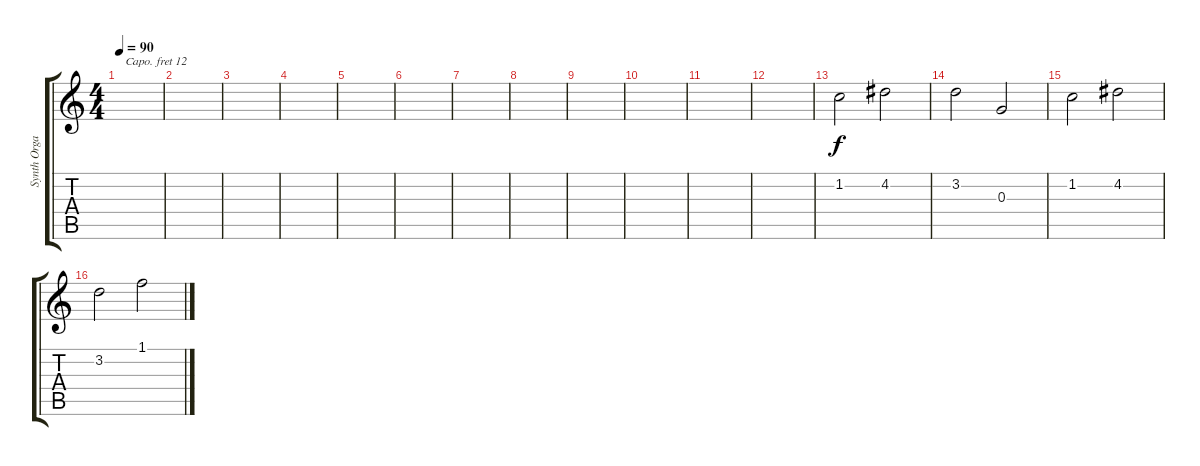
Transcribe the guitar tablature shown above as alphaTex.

\track ("Synth Organ and Vibraphone" "Synth Orga") {instrument vibraphone}
\staff {score tabs}
\capo 12
\tuning (E4 B3 G3 D3 A2 E2) {hide}
\ts (4 4)
\tempo 90
\clef g2
\ks c
|
|
|
|
|
|
|
|
|
|
|
|
1.2.2 4.2.2 |
3.2.2 0.3.2 |
1.2.2 4.2.2 |
3.2.2 1.1.2
